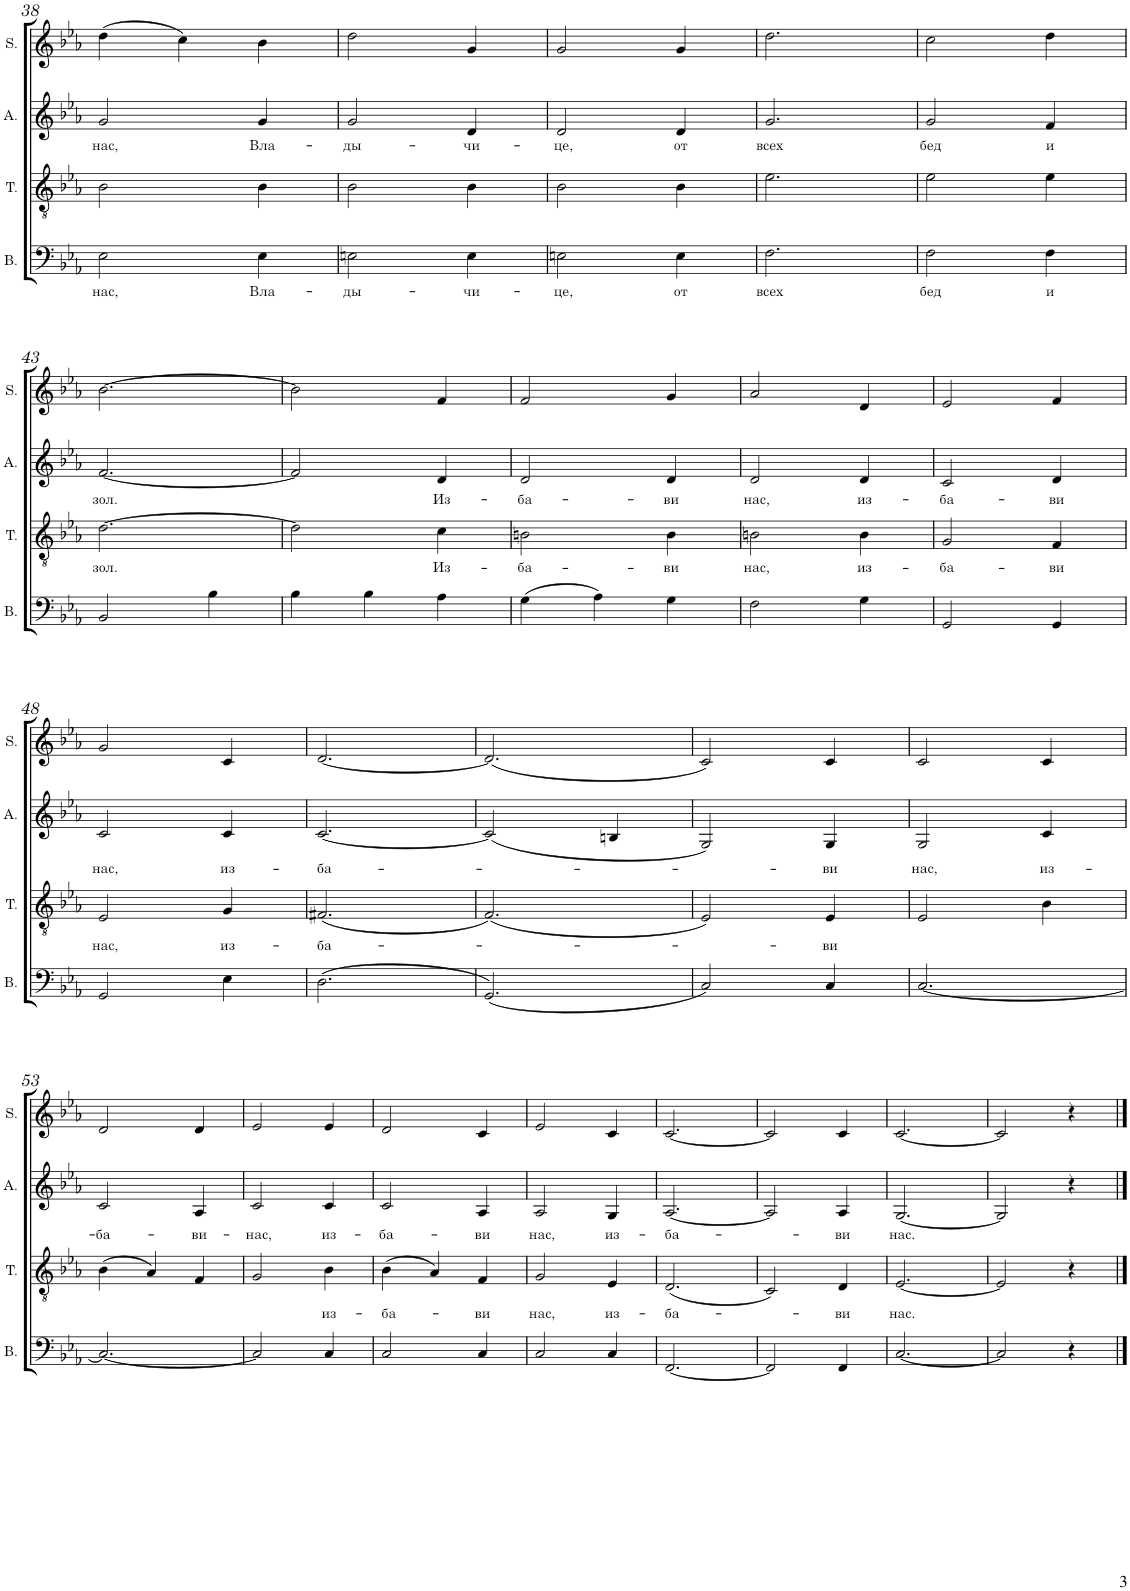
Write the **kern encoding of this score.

**kern	**text	**kern	**text	**kern	**text	**kern
*part4	*part4	*part3	*part3	*part2	*part2	*part1
*staff4	*staff4	*staff3	*staff3	*staff2	*staff2	*staff1
*I"Bass	*	*I"Tenor	*	*I"Alto	*	*I"Soprano
*I'B.	*	*I'T.	*	*I'A.	*	*I'S.
!!LO:PB:g=z
*clefF4	*	*clefGv2	*	*clefG2	*	*clefG2
*k[b-e-a-]	*	*k[b-e-a-]	*	*k[b-e-a-]	*	*k[b-e-a-]
*M3/4	*	*M3/4	*	*M3/4	*	*M3/4
=38	=38	=38	=38	=38	=38	=38
!	!LO:LY:b	!	!	!	!LO:LY:b	!
2E-\	нас,	2B-\	.	2g/	нас,	(4dd\
.	.	.	.	.	.	4cc\)
!	!LO:LY:b	!	!	!	!LO:LY:b	!
4E-\	Вла-	4B-\	.	4g/	Вла-	4b-\
=39	=39	=39	=39	=39	=39	=39
!	!LO:LY:b	!	!	!	!LO:LY:b	!
2En\	-ды-	2B-\	.	2g/	-ды-	2dd\
!	!LO:LY:b	!	!	!	!LO:LY:b	!
4E\	-чи-	4B-\	.	4d/	-чи-	4g/
=40	=40	=40	=40	=40	=40	=40
!	!LO:LY:b	!	!	!	!LO:LY:b	!
2En\	-це,	2B-\	.	2d/	-це,	2g/
!	!LO:LY:b	!	!	!	!LO:LY:b	!
4E\	от	4B-\	.	4d/	от	4g/
=41	=41	=41	=41	=41	=41	=41
!	!LO:LY:b	!	!	!	!LO:LY:b	!
2.F\	всех	2.e-\	.	2.g/	всех	2.dd\
=42	=42	=42	=42	=42	=42	=42
!	!LO:LY:b	!	!	!	!LO:LY:b	!
2F\	бед	2e-\	.	2g/	бед	2cc\
!	!LO:LY:b	!	!	!	!LO:LY:b	!
4F\	и	4e-\	.	4f/	и	4dd\
!!LO:LB:g=z
=43	=43	=43	=43	=43	=43	=43
!	!	!	!LO:LY:b	!	!LO:LY:b	!
2BB-/	.	[2.d\	зол.	[2.f/	зол.	[2.b-\
4B-\	.	.	.	.	.	.
=44	=44	=44	=44	=44	=44	=44
4B-\	.	2d\]	.	2f/]	.	2b-\]
4B-\	.	.	.	.	.	.
!	!	!	!LO:LY:b	!	!LO:LY:b	!
4A-\	.	4c\	Из-	4d/	Из-	4f/
=45	=45	=45	=45	=45	=45	=45
!	!	!	!LO:LY:b	!	!LO:LY:b	!
(4G\	.	2Bn\	-ба-	2d/	-ба-	2f/
4A-\)	.	.	.	.	.	.
!	!	!	!LO:LY:b	!	!LO:LY:b	!
4G\	.	4B\	-ви	4d/	-ви	4g/
=46	=46	=46	=46	=46	=46	=46
!	!	!	!LO:LY:b	!	!LO:LY:b	!
2F\	.	2Bn\	нас,	2d/	нас,	2a-/
!	!	!	!LO:LY:b	!	!LO:LY:b	!
4G\	.	4B\	из-	4d/	из-	4d/
=47	=47	=47	=47	=47	=47	=47
!	!	!	!LO:LY:b	!	!LO:LY:b	!
2GG/	.	2G/	-ба-	2c/	-ба-	2e-/
!	!	!	!LO:LY:b	!	!LO:LY:b	!
4GG/	.	4F/	-ви	4d/	-ви	4f/
!!LO:LB:g=z
=48	=48	=48	=48	=48	=48	=48
!	!	!	!LO:LY:b	!	!LO:LY:b	!
2GG/	.	2E-/	нас,	2c/	нас,	2g/
!	!	!	!LO:LY:b	!	!LO:LY:b	!
4E-\	.	4G/	из-	4c/	из-	4c/
=49	=49	=49	=49	=49	=49	=49
!	!	!	!LO:LY:b	!	!LO:LY:b	!
(2.D\	.	(2.F#X/	-ба-	[2.c/	-ба-	[2.d/
=50	=50	=50	=50	=50	=50	=50
(2.GG/)	.	(2.F/)	.	(2c/]	.	(2.d/]
.	.	.	.	4Bn/	.	.
=51	=51	=51	=51	=51	=51	=51
2C/)	.	2E-/)	.	2G/)	.	2c/)
!	!	!	!LO:LY:b	!	!LO:LY:b	!
4C/	.	4E-/	-ви	4G/	-ви	4c/
=52	=52	=52	=52	=52	=52	=52
!	!	!	!	!	!LO:LY:b	!
[2.C/	.	2E-/	.	2G/	нас,	2c/
!	!	!	!	!	!LO:LY:b	!
.	.	4B-\	.	4c/	из-	4c/
!!LO:LB:g=z
=53	=53	=53	=53	=53	=53	=53
!	!	!	!	!	!LO:LY:b	!
2.C/_	.	(4B-\	.	2c/	-ба-	2d/
.	.	4A-/)	.	.	.	.
!	!	!	!	!	!LO:LY:b	!
.	.	4F/	.	4A-/	-ви-	4d/
=54	=54	=54	=54	=54	=54	=54
!	!	!	!	!	!LO:LY:b	!
2C/]	.	2G/	.	2c/	-нас,	2e-/
!	!	!	!LO:LY:b	!	!LO:LY:b	!
4C/	.	4B-\	из-	4c/	из-	4e-/
=55	=55	=55	=55	=55	=55	=55
!	!	!	!LO:LY:b	!	!LO:LY:b	!
2C/	.	(4B-\	-ба-	2c/	-ба-	2d/
.	.	4A-/)	.	.	.	.
!	!	!	!LO:LY:b	!	!LO:LY:b	!
4C/	.	4F/	-ви	4A-/	-ви	4c/
=56	=56	=56	=56	=56	=56	=56
!	!	!	!LO:LY:b	!	!LO:LY:b	!
2C/	.	2G/	нас,	2A-/	нас,	2e-/
!	!	!	!LO:LY:b	!	!LO:LY:b	!
4C/	.	4E-/	из-	4G/	из-	4c/
=57	=57	=57	=57	=57	=57	=57
!	!	!	!LO:LY:b	!	!LO:LY:b	!
[2.FF/	.	(2.D/	-ба-	[2.A-/	-ба-	[2.c/
=58	=58	=58	=58	=58	=58	=58
2FF/]	.	2C/)	.	2A-/]	.	2c/]
!	!	!	!LO:LY:b	!	!LO:LY:b	!
4FF/	.	4D/	-ви	4A-/	-ви	4c/
=59	=59	=59	=59	=59	=59	=59
!	!	!	!LO:LY:b	!	!LO:LY:b	!
[2.C/	.	[2.E-/	нас.	[2.G/	нас.	[2.c/
=60	=60	=60	=60	=60	=60	=60
2C/]	.	2E-/]	.	2G/]	.	2c/]
4r	.	4r	.	4r	.	4r
==	==	==	==	==	==	==
*-	*-	*-	*-	*-	*-	*-
